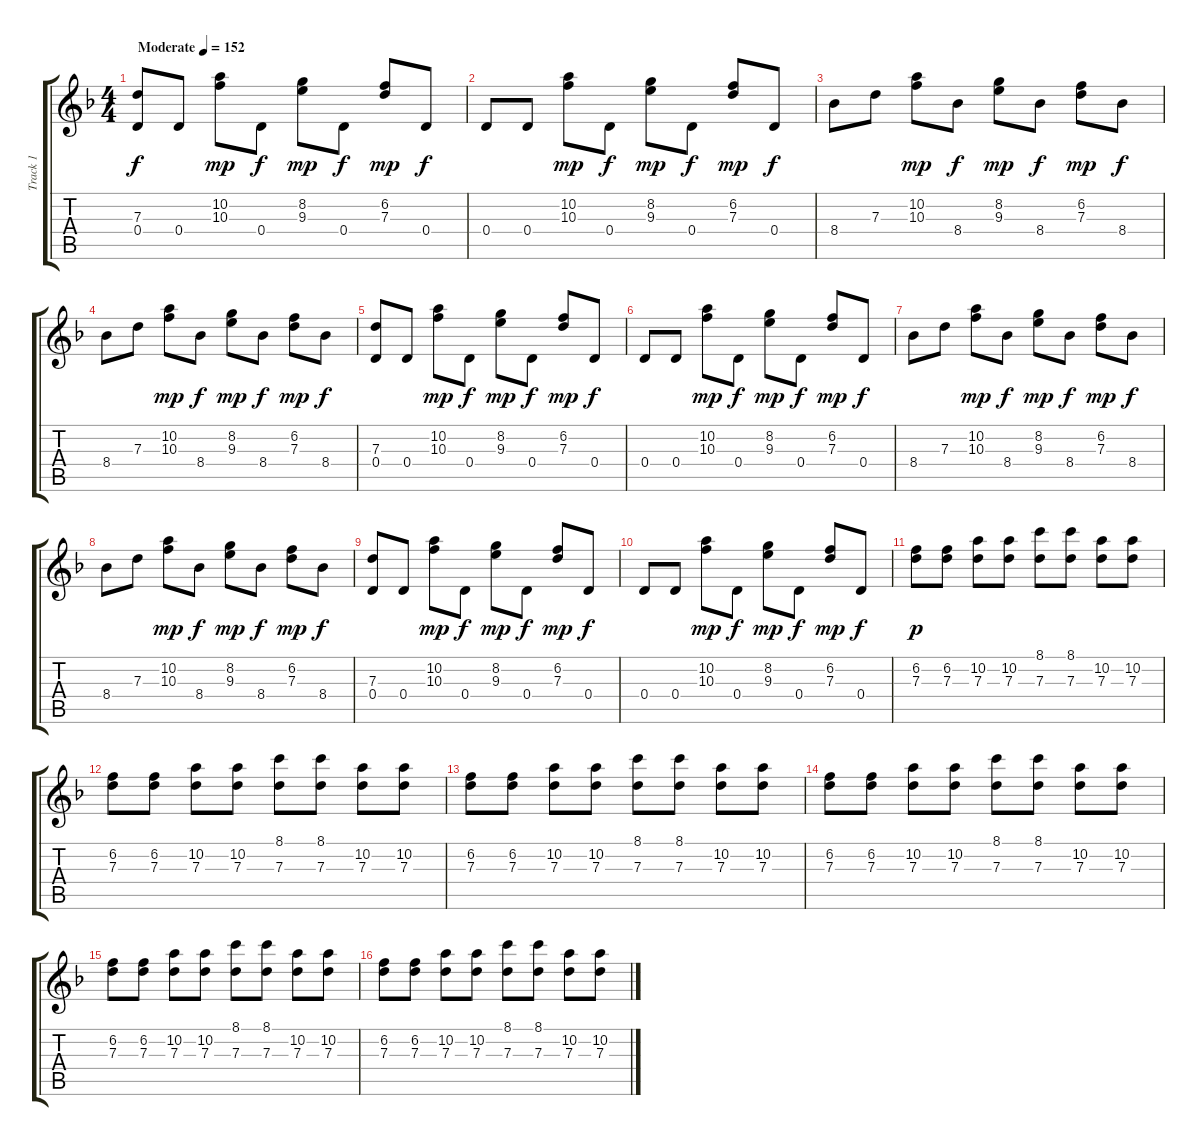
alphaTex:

\track ("Track 1" "Track 1") {instrument acousticguitarsteel}
\staff {score tabs}
\tuning (E4 B3 G3 D3 A2 E2) {hide}
\ts (4 4)
\tempo (152 "Moderate")
\clef g2
\ks f
(7.3 0.4).8{dy f instrument acousticguitarsteel} 0.4.8 (10.2 10.3).8{dy mp} 0.4.8{dy f} (8.2 9.3).8{dy mp} 0.4.8{dy f} (6.2 7.3).8{dy mp} 0.4.8{dy f} |
0.4.8 0.4.8 (10.2 10.3).8{dy mp} 0.4.8{dy f} (8.2 9.3).8{dy mp} 0.4.8{dy f} (6.2 7.3).8{dy mp} 0.4.8{dy f} |
8.4.8 7.3.8 (10.2 10.3).8{dy mp} 8.4.8{dy f} (8.2 9.3).8{dy mp} 8.4.8{dy f} (6.2 7.3).8{dy mp} 8.4.8{dy f} |
8.4.8 7.3.8 (10.2 10.3).8{dy mp} 8.4.8{dy f} (8.2 9.3).8{dy mp} 8.4.8{dy f} (6.2 7.3).8{dy mp} 8.4.8{dy f} |
(7.3 0.4).8 0.4.8 (10.2 10.3).8{dy mp} 0.4.8{dy f} (8.2 9.3).8{dy mp} 0.4.8{dy f} (6.2 7.3).8{dy mp} 0.4.8{dy f} |
0.4.8 0.4.8 (10.2 10.3).8{dy mp} 0.4.8{dy f} (8.2 9.3).8{dy mp} 0.4.8{dy f} (6.2 7.3).8{dy mp} 0.4.8{dy f} |
8.4.8 7.3.8 (10.2 10.3).8{dy mp} 8.4.8{dy f} (8.2 9.3).8{dy mp} 8.4.8{dy f} (6.2 7.3).8{dy mp} 8.4.8{dy f} |
8.4.8 7.3.8 (10.2 10.3).8{dy mp} 8.4.8{dy f} (8.2 9.3).8{dy mp} 8.4.8{dy f} (6.2 7.3).8{dy mp} 8.4.8{dy f} |
(7.3 0.4).8 0.4.8 (10.2 10.3).8{dy mp} 0.4.8{dy f} (8.2 9.3).8{dy mp} 0.4.8{dy f} (6.2 7.3).8{dy mp} 0.4.8{dy f} |
0.4.8 0.4.8 (10.2 10.3).8{dy mp} 0.4.8{dy f} (8.2 9.3).8{dy mp} 0.4.8{dy f} (6.2 7.3).8{dy mp} 0.4.8{dy f} |
(6.2 7.3).8{dy p} (6.2 7.3).8 (10.2 7.3).8 (10.2 7.3).8 (8.1 7.3).8 (8.1 7.3).8 (10.2 7.3).8 (10.2 7.3).8 |
(6.2 7.3).8 (6.2 7.3).8 (10.2 7.3).8 (10.2 7.3).8 (8.1 7.3).8 (8.1 7.3).8 (10.2 7.3).8 (10.2 7.3).8 |
(6.2 7.3).8 (6.2 7.3).8 (10.2 7.3).8 (10.2 7.3).8 (8.1 7.3).8 (8.1 7.3).8 (10.2 7.3).8 (10.2 7.3).8 |
(6.2 7.3).8 (6.2 7.3).8 (10.2 7.3).8 (10.2 7.3).8 (8.1 7.3).8 (8.1 7.3).8 (10.2 7.3).8 (10.2 7.3).8 |
(6.2 7.3).8 (6.2 7.3).8 (10.2 7.3).8 (10.2 7.3).8 (8.1 7.3).8 (8.1 7.3).8 (10.2 7.3).8 (10.2 7.3).8 |
(6.2 7.3).8 (6.2 7.3).8 (10.2 7.3).8 (10.2 7.3).8 (8.1 7.3).8 (8.1 7.3).8 (10.2 7.3).8 (10.2 7.3).8
